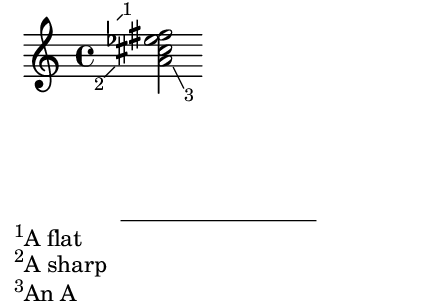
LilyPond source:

%% Generated by lilypond-book
%% Options: [exampleindent=10.16\mm,indent=0\mm,line-width=160\mm,paper-height=845.047\pt,paper-width=597.508\pt,papersize="a8landscape",quote]
\include "lilypond-book-preamble.ly"


% ****************************************************************
% Start cut-&-pastable-section
% ****************************************************************

#(ly:set-option 'eps-box-padding 3.000000)



\paper {
  #(set-paper-size "a8landscape")
  indent = 0\mm
}

\layout {
  
}




% ****************************************************************
% ly snippet:
% ****************************************************************
\sourcefileline 1541
\book {
  \header { tagline = ##f }
  \relative c'' {
    < \footnote #'(1 . -2) "An A" a
      \single \footnote #'(-1 . -1) "A sharp" Accidental
      cis
      \single \footnote #'(0.5 . 0.5) "A flat" Accidental
      ees fis
    >2
  }
}


% ****************************************************************
% end ly snippet
% ****************************************************************
